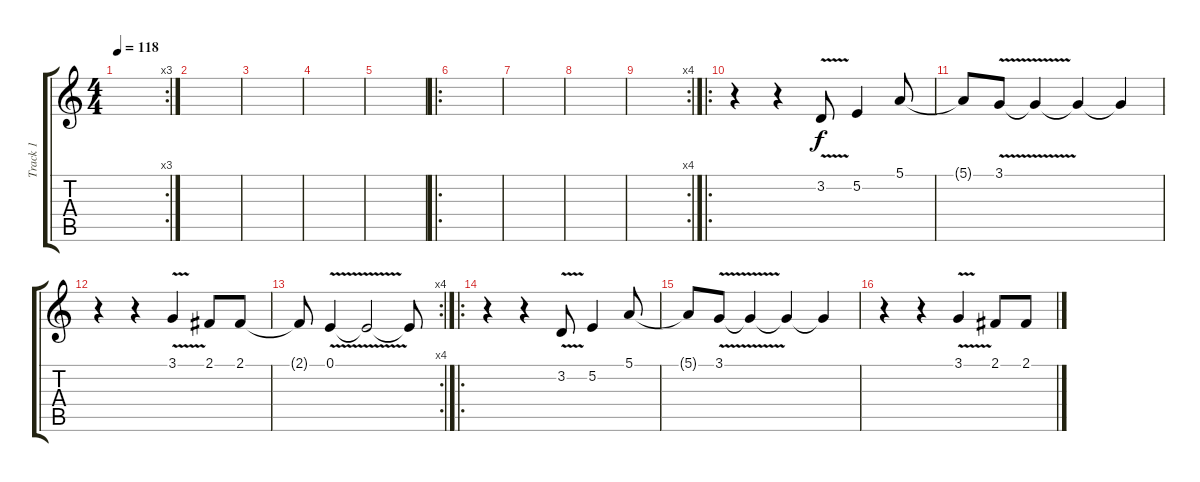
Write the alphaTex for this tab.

\track ("Track 1" "Track 1") {instrument lead2sawtooth}
\staff {score tabs}
\tuning (E4 B3 G3 D3 A2 E2) {hide}
\rc 3
\ts (4 4)
\tempo 118
\clef g2
\ks c
|
|
|
|
|
\ro
|
|
|
\rc 4
|
\ro
r.4 r.4 3.2{v}.8 5.2.4 5.1.8 |
5.1{t}.8 3.1{v}.8 3.1{t}.4 3.1{t}.4 3.1{t}.4 |
r.4 r.4 3.1{v}.4 2.1.8 2.1.8 |
\rc 4
2.1{t}.8 0.1{v}.4 0.1{t}.2 0.1{t}.8 |
\ro
r.4 r.4 3.2{v}.8 5.2.4 5.1.8 |
5.1{t}.8 3.1{v}.8 3.1{t}.4 3.1{t}.4 3.1{t}.4 |
r.4 r.4 3.1{v}.4 2.1.8 2.1.8
